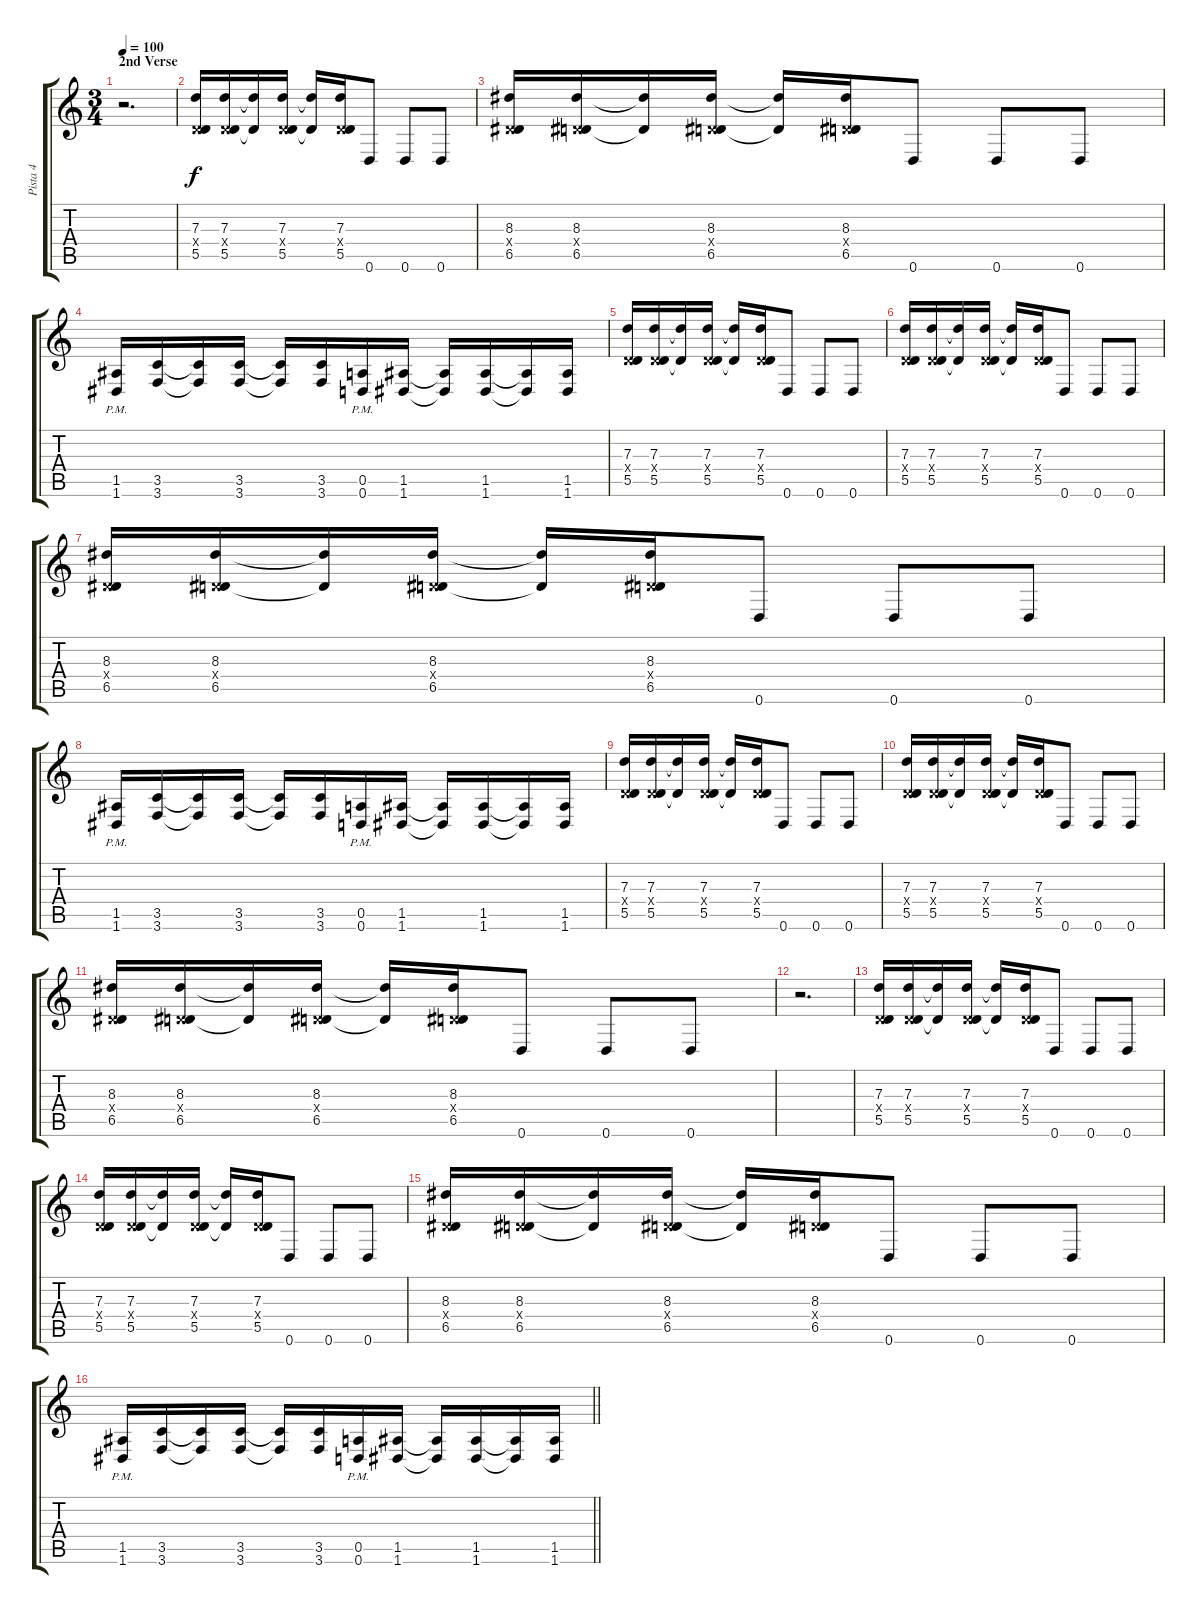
\track ("Pista 4" "Pista 4") {instrument overdrivenguitar}
\staff {score tabs}
\tuning (E4 B3 G3 D3 A2 D2) {hide}
\ts (3 4)
\section ("" "2nd Verse")
\tempo 100
\clef g2
\ks c
r.2{d dy f} |
(7.3 0.4{x} 5.5).16 (7.3 0.4{x} 5.5).16 (7.3{t} 5.5{t}).16 (7.3 0.4{x} 5.5).16 (7.3{t} 5.5{t}).16 (7.3 0.4{x} 5.5).16 0.6.8 0.6.8 0.6.8 |
(8.3 0.4{x} 6.5).16 (8.3 0.4{x} 6.5).16 (8.3{t} 6.5{t}).16 (8.3 0.4{x} 6.5).16 (8.3{t} 6.5{t}).16 (8.3 0.4{x} 6.5).16 0.6.8 0.6.8 0.6.8 |
(1.5{pm} 1.6{pm}).16 (3.5 3.6).16 (3.5{t} 3.6{t}).16 (3.5 3.6).16 (3.5{t} 3.6{t}).16 (3.5 3.6).16 (0.5{pm} 0.6{pm}).16 (1.5 1.6).16 (1.5{t} 1.6{t}).16 (1.5 1.6).16 (1.5{t} 1.6{t}).16 (1.5 1.6).16 |
(7.3 0.4{x} 5.5).16 (7.3 0.4{x} 5.5).16 (7.3{t} 5.5{t}).16 (7.3 0.4{x} 5.5).16 (7.3{t} 5.5{t}).16 (7.3 0.4{x} 5.5).16 0.6.8 0.6.8 0.6.8 |
(7.3 0.4{x} 5.5).16 (7.3 0.4{x} 5.5).16 (7.3{t} 5.5{t}).16 (7.3 0.4{x} 5.5).16 (7.3{t} 5.5{t}).16 (7.3 0.4{x} 5.5).16 0.6.8 0.6.8 0.6.8 |
(8.3 0.4{x} 6.5).16 (8.3 0.4{x} 6.5).16 (8.3{t} 6.5{t}).16 (8.3 0.4{x} 6.5).16 (8.3{t} 6.5{t}).16 (8.3 0.4{x} 6.5).16 0.6.8 0.6.8 0.6.8 |
(1.5{pm} 1.6{pm}).16 (3.5 3.6).16 (3.5{t} 3.6{t}).16 (3.5 3.6).16 (3.5{t} 3.6{t}).16 (3.5 3.6).16 (0.5{pm} 0.6{pm}).16 (1.5 1.6).16 (1.5{t} 1.6{t}).16 (1.5 1.6).16 (1.5{t} 1.6{t}).16 (1.5 1.6).16 |
(7.3 0.4{x} 5.5).16 (7.3 0.4{x} 5.5).16 (7.3{t} 5.5{t}).16 (7.3 0.4{x} 5.5).16 (7.3{t} 5.5{t}).16 (7.3 0.4{x} 5.5).16 0.6.8 0.6.8 0.6.8 |
(7.3 0.4{x} 5.5).16 (7.3 0.4{x} 5.5).16 (7.3{t} 5.5{t}).16 (7.3 0.4{x} 5.5).16 (7.3{t} 5.5{t}).16 (7.3 0.4{x} 5.5).16 0.6.8 0.6.8 0.6.8 |
(8.3 0.4{x} 6.5).16 (8.3 0.4{x} 6.5).16 (8.3{t} 6.5{t}).16 (8.3 0.4{x} 6.5).16 (8.3{t} 6.5{t}).16 (8.3 0.4{x} 6.5).16 0.6.8 0.6.8 0.6.8 |
r.2{d} |
(7.3 0.4{x} 5.5).16 (7.3 0.4{x} 5.5).16 (7.3{t} 5.5{t}).16 (7.3 0.4{x} 5.5).16 (7.3{t} 5.5{t}).16 (7.3 0.4{x} 5.5).16 0.6.8 0.6.8 0.6.8 |
(7.3 0.4{x} 5.5).16 (7.3 0.4{x} 5.5).16 (7.3{t} 5.5{t}).16 (7.3 0.4{x} 5.5).16 (7.3{t} 5.5{t}).16 (7.3 0.4{x} 5.5).16 0.6.8 0.6.8 0.6.8 |
(8.3 0.4{x} 6.5).16 (8.3 0.4{x} 6.5).16 (8.3{t} 6.5{t}).16 (8.3 0.4{x} 6.5).16 (8.3{t} 6.5{t}).16 (8.3 0.4{x} 6.5).16 0.6.8 0.6.8 0.6.8 |
\barLineRight lightlight
(1.5{pm} 1.6{pm}).16 (3.5 3.6).16 (3.5{t} 3.6{t}).16 (3.5 3.6).16 (3.5{t} 3.6{t}).16 (3.5 3.6).16 (0.5{pm} 0.6{pm}).16 (1.5 1.6).16 (1.5{t} 1.6{t}).16 (1.5 1.6).16 (1.5{t} 1.6{t}).16 (1.5 1.6).16
